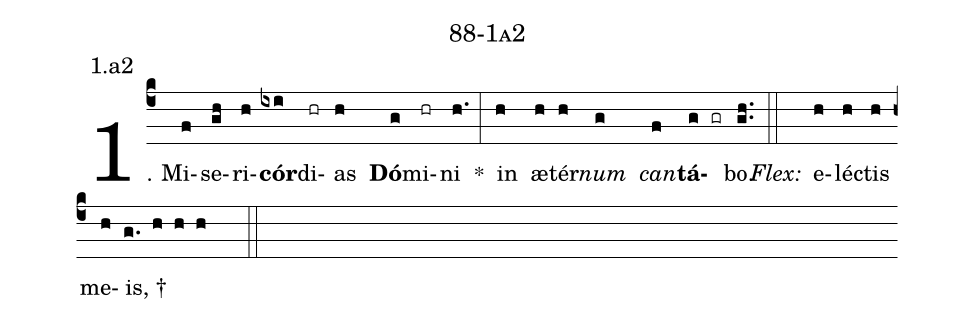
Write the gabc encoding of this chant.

name: 88-1a2;
annotation: 1.a2;
%%
(c4)1. Mi(f)se(gh)ri(h)<b>cór</b>(ixi)di(hr)as(h) <b>Dó</b>(g)mi(hr)ni(h.) *(:) in(h) æ(h)tér(h)<i>num</i>(g) <i>can</i>(f)<b>tá</b>(g gr)bo.(gh..) (::)
<i>Flex:</i>()  e(h)léc(h)tis(h) me(h)is, †(g. h h h  ::)
